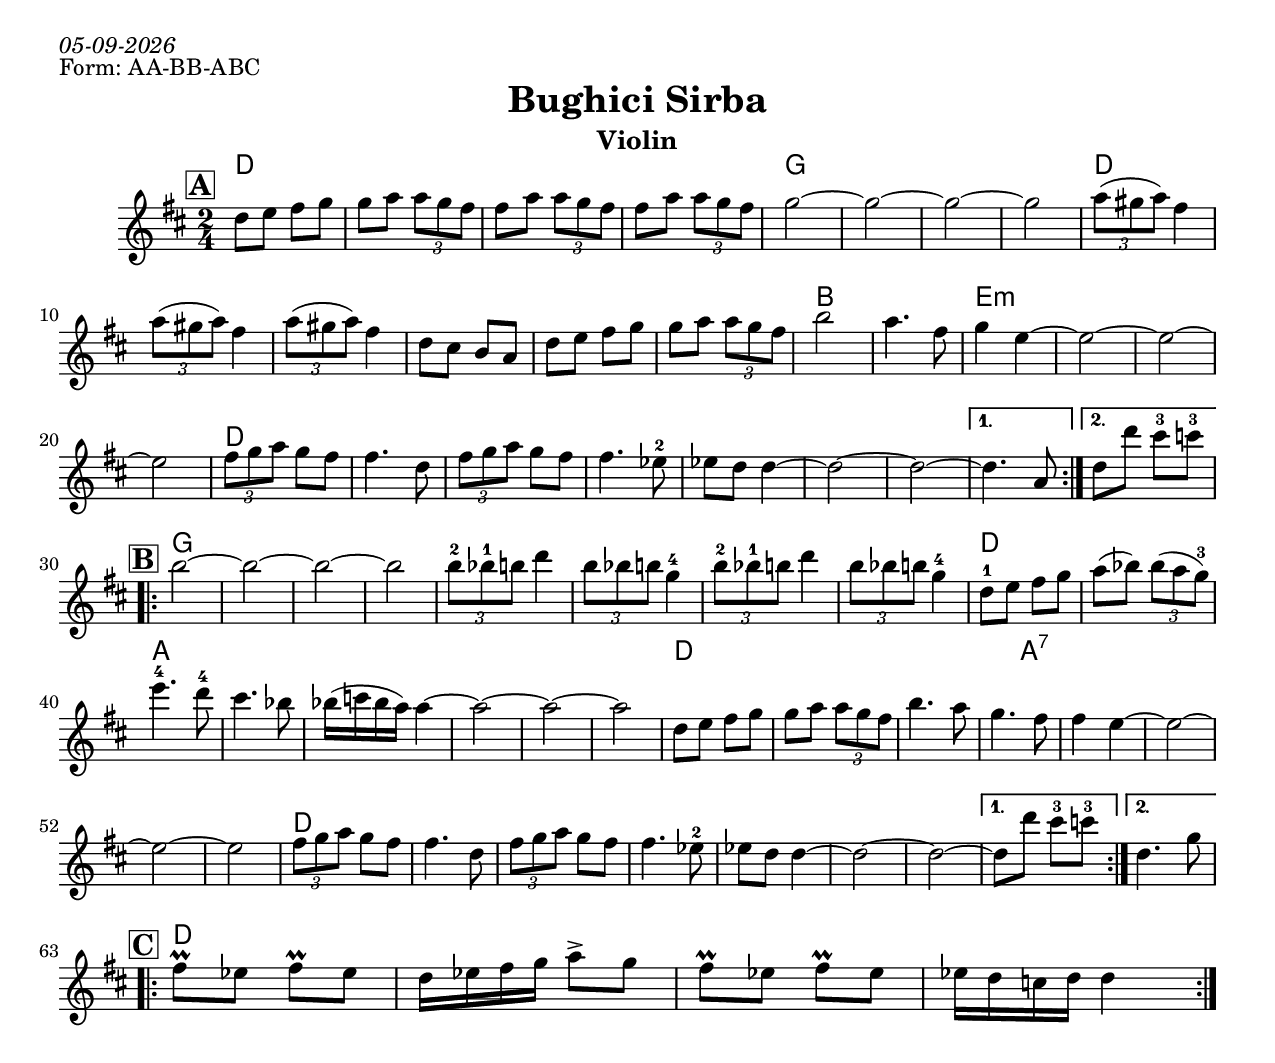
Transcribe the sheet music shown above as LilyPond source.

\version "2.24.0"
\include "english.ly"
%\pointAndClickOff
\paper{
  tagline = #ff
  print-all-headers = ##t
  #(set-paper-size "letter")
}
date = #(strftime "%d-%m-%Y" (localtime (current-time)))

\markup{ \italic{ \date }  }

\markup{Form: AA-BB-ABC}

global = {
  \clef treble
  \key d \major
  \time 2/4
  \set Score.rehearsalMarkFormatter = #format-mark-box-alphabet
}

%#################################### Melody ########################
%melody =  \transpose c d \relative c' {  %transpose for clarinet
cadence = {
  \tuplet 3/2{fs8 g a} g8 fs %maybe es g a?
  fs4. d8
  \tuplet 3/2{fs8 g a} g8 fs %maybe es g a?
  fs4. ef8-2
  ef8 d d4~
  d2~
  d2~
  %d2
}

melody = \relative c'' {
  \global
  %\partial 16*3 a16 d f   %lead in notes

  \repeat volta 2{
   \mark \default
   d8 e fs g
   g8 a \tuplet 3/2{a g fs}
   fs8 a \tuplet 3/2{a g fs}
   fs8 a \tuplet 3/2{a g fs}
   g2 ~
   g2~
   g2~
   g2
   \repeat unfold 3 {\tuplet 3/2 {a8 (gs a)}fs 4 |}

   d8 cs b a

   d8 e fs g
   g8 a \tuplet 3/2{a g fs}
   b2
   a4. fs8
   g4 e~
   e2~
   e2~
   e2 |
   %e2
   %b4 \glissando g~
   %g2~
   %g2

   \cadence
   %d2

  }

  \alternative{
    {d4. a8}
    % {d4. d'8}
    {d8 d'8 cs8-3 c-3 }
  }

\break
  \repeat volta 2{
   \mark \default
  % cs8-3 c-3 b4~
   b2~
   b2~
   b2~
   b2   % am I an extra measuere?
   \repeat unfold 2{
   \tuplet 3/2{b8-2 bf-1 b} d4
   \tuplet 3/2{b8 bf b} g4-4
   }

   d8-1 e fs g
   a8 (bf) \tuplet 3/2 {bf (a g-3)}
   %fs8 g a bf
   %cs8 d cs16 b cs8|
   e'4.-4  d8-4
   cs4. bf8
   bf16 (c bf a) a4~
   %bf8 a a4~
   a2~
   a2~
   a2
   % end phrase

   d,8 e fs g
   g8 a \tuplet 3/2{a g fs}
   b4. a8
   g4. fs8
   fs4 e~
   e2~
   e2~
   e2~
   %e2 % am I an extra measure?

   \cadence


  }
   % needs pickup note for last section
   \alternative {
     {d8 d'8 cs8-3 c-3 }
     {d,4. g8 }
   }
   \break
 \repeat volta 2{
   \mark \default
   fs8\prall ef fs\prall ef
   d16 ef fs g a8-> g
   %d8 fs a g   % maybe d fs
  fs8\prall ef fs\prall ef
   ef16 d c d  d4


 }
}
%################################# Lyrics #####################
%\addlyrics{ \set stanza = #"1. " }
%################################# Chords #######################
harmonies = \chordmode {
  d2*4
  g2*4
  d2*6
  b2*2
  e2*4:m
  d2*9
  %b
  g2*8
  d2*2
  a2*6
  d4*7
  a4*9:7
  d2*9
  d2*4
  %lost chord back to D last 4 bars of A

}

\score {
  <<
    \new ChordNames {
      \set chordChanges = ##f
      \harmonies
    }
    \new Staff   \melody
  >>
  \header{
    title= "Bughici Sirba"
    subtitle=""
    composer= ""
    instrument = "Violin"
    arranger= ""
  }
  \midi{\tempo 4 = 120}
  \layout{indent = 1.0\cm}
}
%{
% more verses:
\markup{}
\markup {
  \fill-line {
    \hspace #0.1 % distance from left margin
    \column {
      \line { "1."
	\column {
	  ""
	}
      }
      \hspace #0.2 % vertical distance between verses
      \line { "2."
	\column {
	 ""
	}
      }
    }
    \hspace #0.1  % horiz. distance between columns
    \column {
      \line { "3."
	\column {
	  ""
	}
      }
      \hspace #0.2 % distance between verses
      \line { "4."
	\column {
	 ""
	}
      }
    }
    \hspace #0.1 % distance to right margin
  }
}

%}
